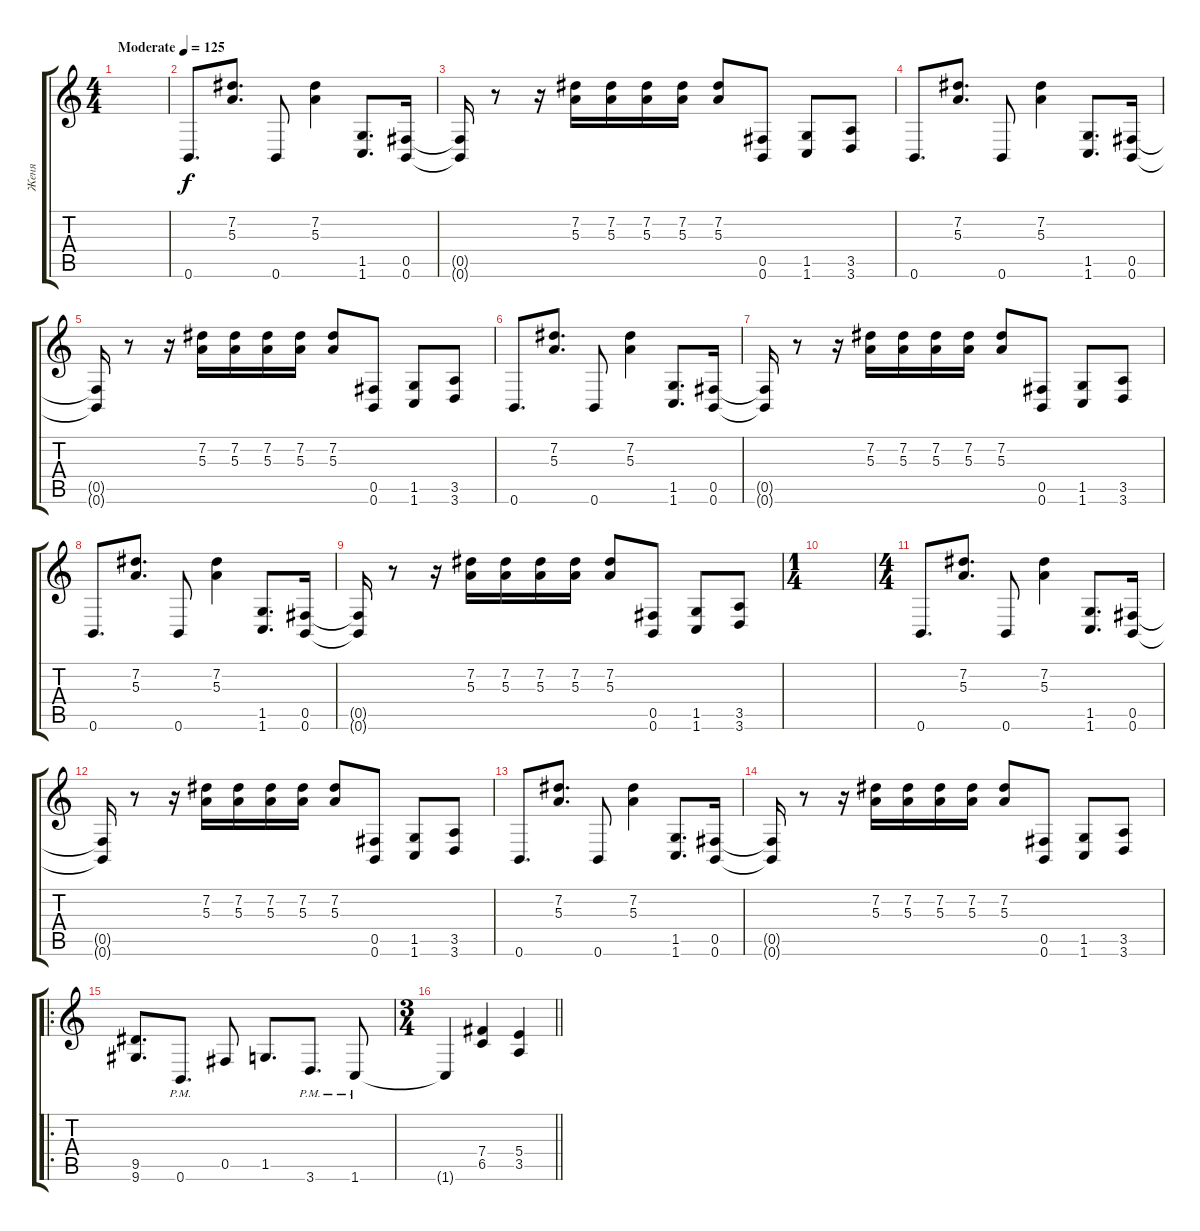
\track ("Женя" "Женя") {instrument distortionguitar}
\staff {score tabs}
\tuning (Db4 Ab3 E3 B2 Gb2 B1) {hide}
\ts (4 4)
\tempo (125 "Moderate")
\clef g2
\ks c
|
0.6.8{d} (7.2 5.3).8{d} 0.6.8 (7.2 5.3).4 (1.5 1.6).8{d} (0.5 0.6).16 |
(0.5{t} 0.6{t}).16 r.8 r.16 (7.2 5.3).16 (7.2 5.3).16 (7.2 5.3).16 (7.2 5.3).16 (7.2 5.3).8 (0.5 0.6).8 (1.5 1.6).8 (3.5 3.6).8 |
0.6.8{d} (7.2 5.3).8{d} 0.6.8 (7.2 5.3).4 (1.5 1.6).8{d} (0.5 0.6).16 |
(0.5{t} 0.6{t}).16 r.8 r.16 (7.2 5.3).16 (7.2 5.3).16 (7.2 5.3).16 (7.2 5.3).16 (7.2 5.3).8 (0.5 0.6).8 (1.5 1.6).8 (3.5 3.6).8 |
0.6.8{d} (7.2 5.3).8{d} 0.6.8 (7.2 5.3).4 (1.5 1.6).8{d} (0.5 0.6).16 |
(0.5{t} 0.6{t}).16 r.8 r.16 (7.2 5.3).16 (7.2 5.3).16 (7.2 5.3).16 (7.2 5.3).16 (7.2 5.3).8 (0.5 0.6).8 (1.5 1.6).8 (3.5 3.6).8 |
0.6.8{d} (7.2 5.3).8{d} 0.6.8 (7.2 5.3).4 (1.5 1.6).8{d} (0.5 0.6).16 |
(0.5{t} 0.6{t}).16 r.8 r.16 (7.2 5.3).16 (7.2 5.3).16 (7.2 5.3).16 (7.2 5.3).16 (7.2 5.3).8 (0.5 0.6).8 (1.5 1.6).8 (3.5 3.6).8 |
\ts (1 4)
|
\ts (4 4)
0.6.8{d} (7.2 5.3).8{d} 0.6.8 (7.2 5.3).4 (1.5 1.6).8{d} (0.5 0.6).16 |
(0.5{t} 0.6{t}).16 r.8 r.16 (7.2 5.3).16 (7.2 5.3).16 (7.2 5.3).16 (7.2 5.3).16 (7.2 5.3).8 (0.5 0.6).8 (1.5 1.6).8 (3.5 3.6).8 |
0.6.8{d} (7.2 5.3).8{d} 0.6.8 (7.2 5.3).4 (1.5 1.6).8{d} (0.5 0.6).16 |
(0.5{t} 0.6{t}).16 r.8 r.16 (7.2 5.3).16 (7.2 5.3).16 (7.2 5.3).16 (7.2 5.3).16 (7.2 5.3).8 (0.5 0.6).8 (1.5 1.6).8 (3.5 3.6).8 |
\ro
(9.5 9.6).8{d} 0.6{pm}.8{d} 0.5.8 1.5.8{d} 3.6{pm}.8{d} 1.6{pm}.8 |
\ts (3 4)
\barLineRight lightlight
1.6{t}.4 (7.4 6.5).4 (5.4 3.5).4
